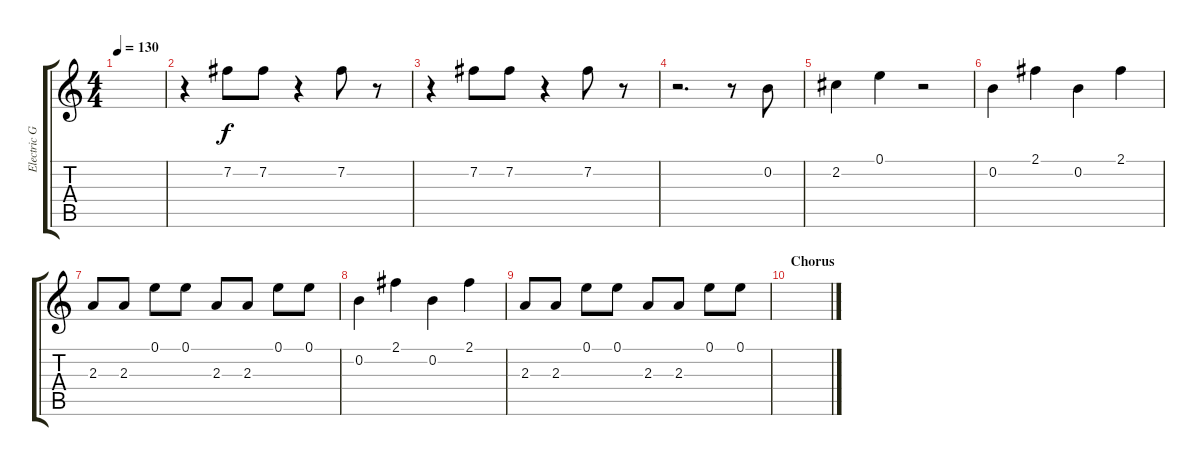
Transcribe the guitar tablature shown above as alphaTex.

\track ("Electric Guitar" "Electric G") {instrument electricguitarjazz}
\staff {score tabs}
\tuning (E4 B3 G3 D3 A2 E2) {hide}
\ts (4 4)
\tempo 130
\clef g2
\ks c
|
r.4 7.2.8 7.2.8 r.4 7.2.8 r.8 |
r.4 7.2.8 7.2.8 r.4 7.2.8 r.8 |
r.2{d} r.8 0.2.8 |
2.2.4 0.1.4 r.2 |
0.2.4 2.1.4 0.2.4 2.1.4 |
2.3.8 2.3.8 0.1.8 0.1.8 2.3.8 2.3.8 0.1.8 0.1.8 |
0.2.4 2.1.4 0.2.4 2.1.4 |
2.3.8 2.3.8 0.1.8 0.1.8 2.3.8 2.3.8 0.1.8 0.1.8 |
\section ("" "Chorus")
